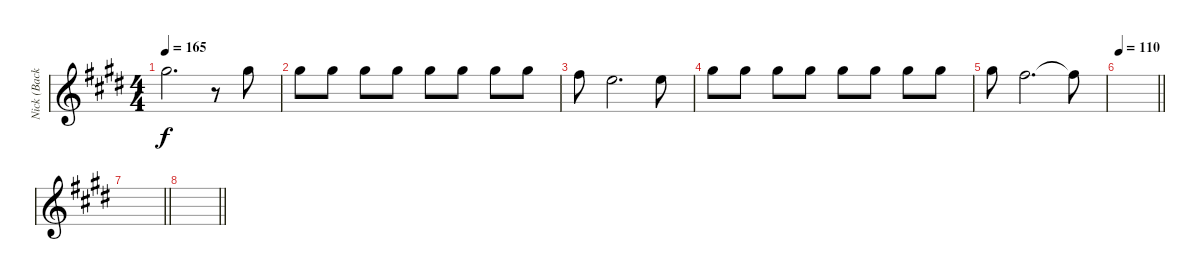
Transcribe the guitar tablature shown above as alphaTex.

\track ("Nick (Backing Vocals)" "Nick (Back") {instrument acousticguitarnylon}
\staff {score}
\tuning (E4 B3 G3 D3 A2 E2) {hide}
\ts (4 4)
\tempo 165
\clef g2
\ks e
4.1.2{d dy f} r.8 4.1.8 |
4.1.8 4.1.8 4.1.8 4.1.8 4.1.8 4.1.8 4.1.8 4.1.8 |
2.1.8 5.2.2{d} 0.1.8 |
4.1.8 9.2.8 4.1.8 4.1.8 4.1.8 4.1.8 4.1.8 4.1.8 |
9.2.8 2.1.2{d} 2.1{t}.8 |
\tempo 110
\barLineRight lightlight
|
\barLineRight lightlight
|
\barLineRight lightlight
